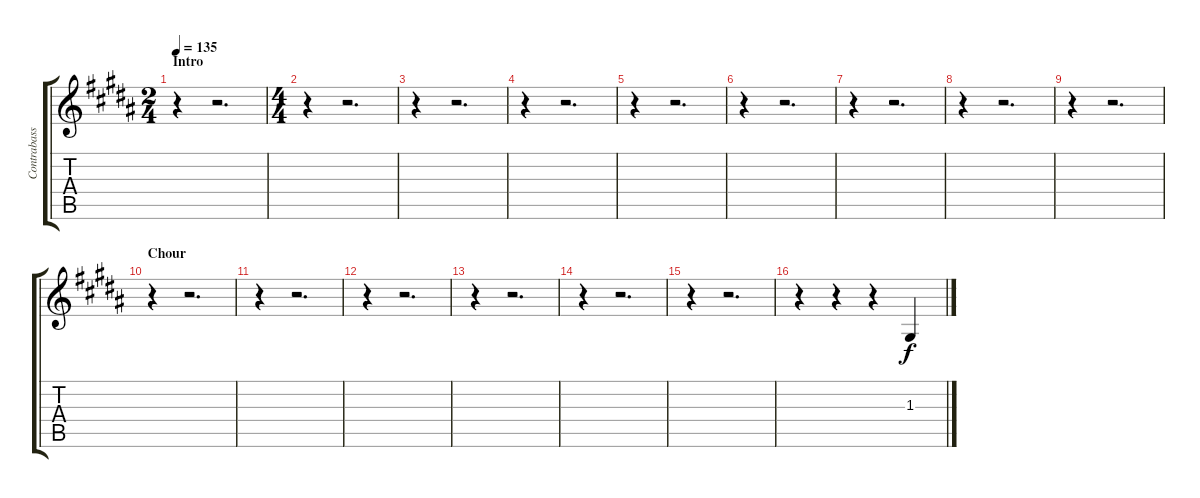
\track ("Contrabassoon" "Contrabass") {instrument bassoon}
\staff {score tabs}
\tuning (E4 B3 G3 D3 A2 E2) {hide}
\ts (2 4)
\section ("" "Intro")
\tempo 135
\clef g2
\ks b
r.4{dy f instrument bassoon} r.2{d} |
\ts (4 4)
r.4 r.2{d} |
r.4 r.2{d} |
r.4 r.2{d} |
r.4 r.2{d} |
r.4 r.2{d} |
r.4 r.2{d} |
r.4 r.2{d} |
r.4 r.2{d} |
\section ("" "Chour")
r.4 r.2{d} |
r.4 r.2{d} |
r.4 r.2{d} |
r.4 r.2{d} |
r.4 r.2{d} |
r.4 r.2{d} |
r.4 r.4 r.4 1.3.4
